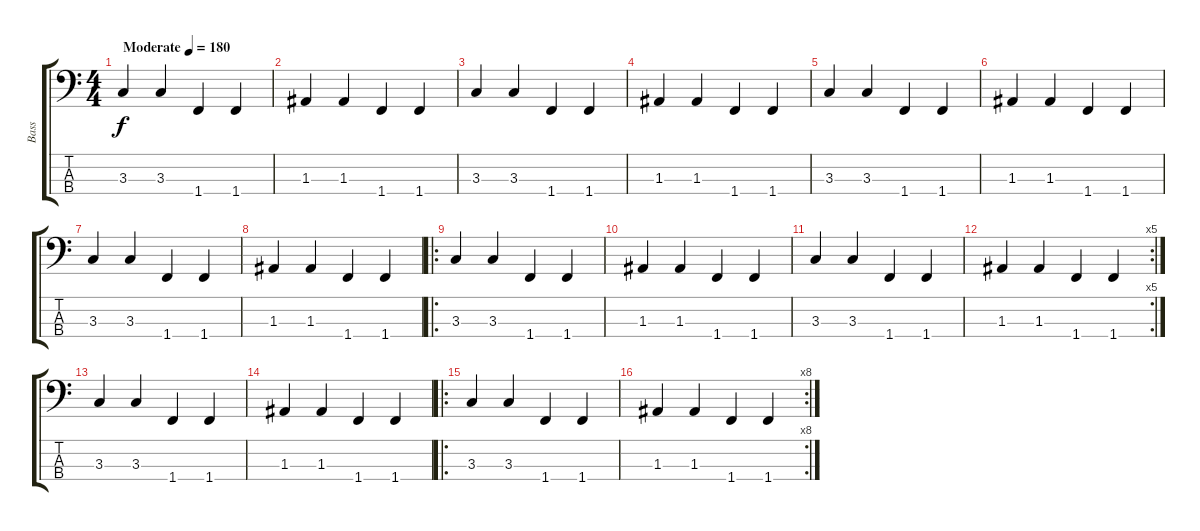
\track ("Bass" "Bass") {instrument electricbasspick}
\staff {score tabs}
\tuning (G2 D2 A1 E1) {hide}
\ts (4 4)
\tempo (180 "Moderate")
\clef f4
\ks c
3.3.4{dy f instrument electricbasspick} 3.3.4 1.4.4 1.4.4 |
1.3.4 1.3.4 1.4.4 1.4.4 |
3.3.4 3.3.4 1.4.4 1.4.4 |
1.3.4 1.3.4 1.4.4 1.4.4 |
3.3.4 3.3.4 1.4.4 1.4.4 |
1.3.4 1.3.4 1.4.4 1.4.4 |
3.3.4 3.3.4 1.4.4 1.4.4 |
1.3.4 1.3.4 1.4.4 1.4.4 |
\ro
3.3.4 3.3.4 1.4.4 1.4.4 |
1.3.4 1.3.4 1.4.4 1.4.4 |
3.3.4 3.3.4 1.4.4 1.4.4 |
\rc 5
1.3.4 1.3.4 1.4.4 1.4.4 |
3.3.4 3.3.4 1.4.4 1.4.4 |
1.3.4 1.3.4 1.4.4 1.4.4 |
\ro
3.3.4 3.3.4 1.4.4 1.4.4 |
\rc 8
1.3.4 1.3.4 1.4.4 1.4.4
